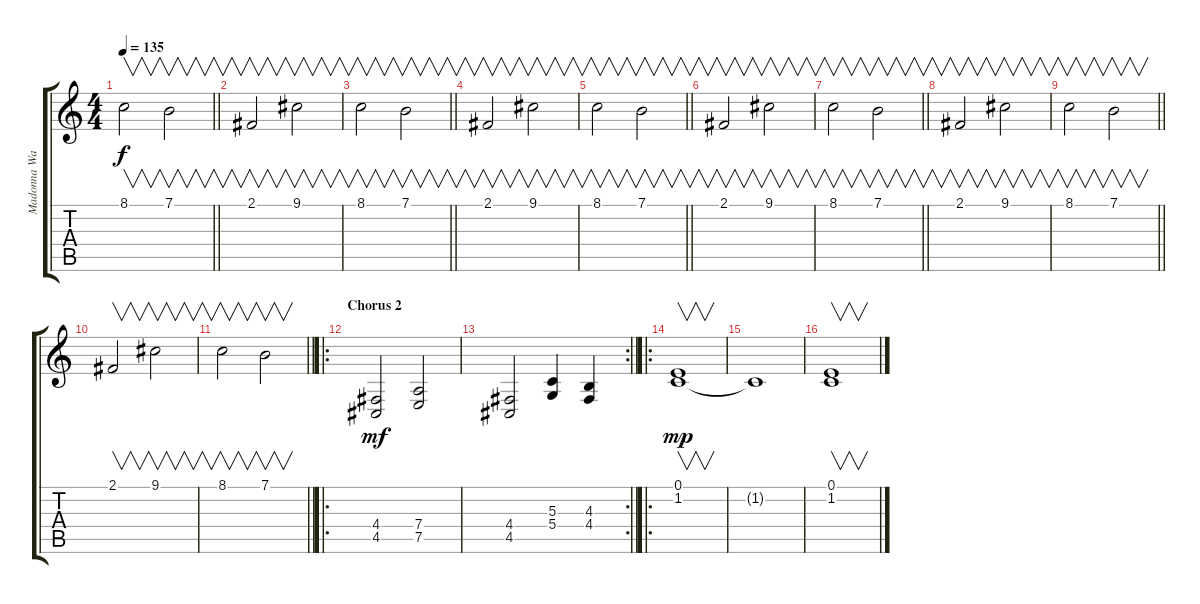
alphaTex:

\track ("Madonna Wayne Gacy" "Madonna Wa") {instrument drawbarorgan}
\staff {score tabs}
\tuning (E4 B3 G3 D3 A2 E2) {hide}
\ts (4 4)
\tempo 135
\clef g2
\barLineRight lightlight
\ks c
8.1.2{v dy f} 7.1.2{v} |
2.1.2{v} 9.1.2{v} |
\barLineRight lightlight
8.1.2{v} 7.1.2{v} |
2.1.2{v} 9.1.2{v} |
\barLineRight lightlight
8.1.2{v} 7.1.2{v} |
2.1.2{v} 9.1.2{v} |
\barLineRight lightlight
8.1.2{v} 7.1.2{v} |
2.1.2{v} 9.1.2{v} |
\barLineRight lightlight
8.1.2{v} 7.1.2{v} |
2.1.2{v} 9.1.2{v} |
\barLineRight lightlight
8.1.2{v} 7.1.2{v} |
\ro
\section ("" "Chorus 2")
(4.4 4.5).2{dy mf} (7.4 7.5).2 |
\rc 2
\barLineRight lightlight
(4.4 4.5).2 (5.3 5.4).4 (4.3 4.4).4 |
\ro
(0.1 1.2).1{v dy mp} |
1.2{t}.1 |
(0.1 1.2).1{v}
